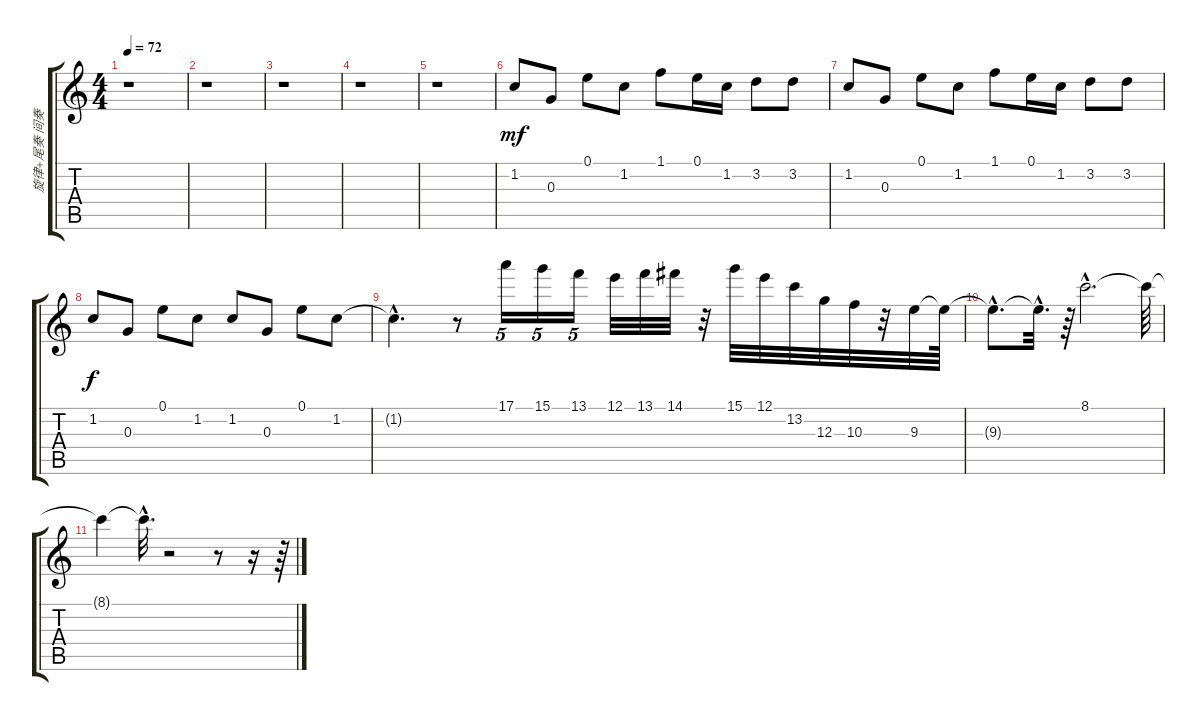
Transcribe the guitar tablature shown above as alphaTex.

\track ("旋律+尾奏 间奏" "旋律+尾奏 间奏") {instrument acousticguitarnylon}
\staff {score tabs}
\tuning (E4 B3 G3 D3 A2 E2) {hide}
\ts (4 4)
\tempo 72
\clef g2
\ks c
r.1{dy p} |
r.1 |
r.1 |
r.1 |
r.1 |
1.2.8{dy mf} 0.3.8 0.1.8 1.2.8 1.1.8 0.1.16 1.2.16 3.2.8 3.2.8 |
1.2.8 0.3.8 0.1.8 1.2.8 1.1.8 0.1.16 1.2.16 3.2.8 3.2.8 |
1.2.8{dy f} 0.3.8 0.1.8 1.2.8 1.2.8 0.3.8 0.1.8 1.2.8 |
1.2{hac t}.4{d} r.8 17.1.16{tu (5 4)} 15.1.16{tu (5 4)} 13.1.16{tu (5 4)} 12.1.32 13.1.32 14.1.32 r.32 15.1.32 12.1.32 13.2.32 12.3.32 10.3.32 r.32 9.3.32 9.3{t}.64 |
9.3{hac t}.8{d} 9.3{hac t}.32{d} r.64 8.1{hac}.2{d} 8.1{t}.64 |
8.1{t}.4 8.1{hac t}.32{d} r.2 r.8 r.16 r.64
